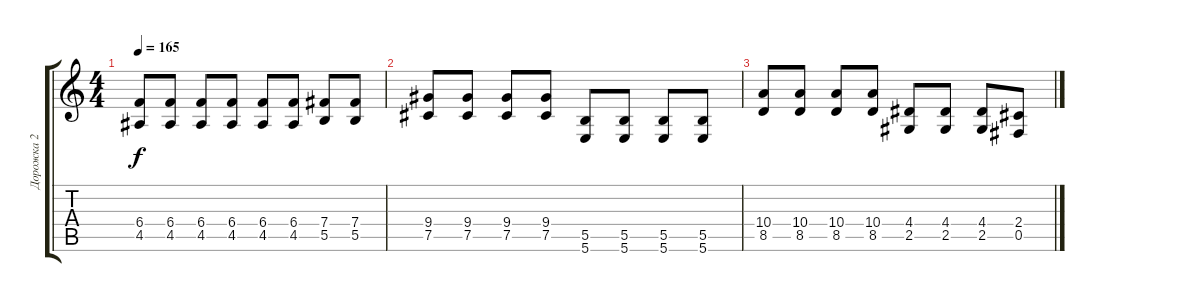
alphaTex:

\track ("Дорожка 2" "Дорожка 2") {instrument distortionguitar}
\staff {score tabs}
\tuning (Db4 Ab3 E3 B2 Gb2 B1) {hide}
\ts (4 4)
\tempo 165
\clef g2
\ks c
(6.4 4.5).8{dy f} (6.4 4.5).8 (6.4 4.5).8 (6.4 4.5).8 (6.4 4.5).8 (6.4 4.5).8 (7.4 5.5).8 (7.4 5.5).8 |
(9.4 7.5).8 (9.4 7.5).8 (9.4 7.5).8 (9.4 7.5).8 (5.5 5.6).8 (5.5 5.6).8 (5.5 5.6).8 (5.5 5.6).8 |
(10.4 8.5).8 (10.4 8.5).8 (10.4 8.5).8 (10.4 8.5).8 (4.4 2.5).8 (4.4 2.5).8 (4.4 2.5).8 (2.4 0.5).8
